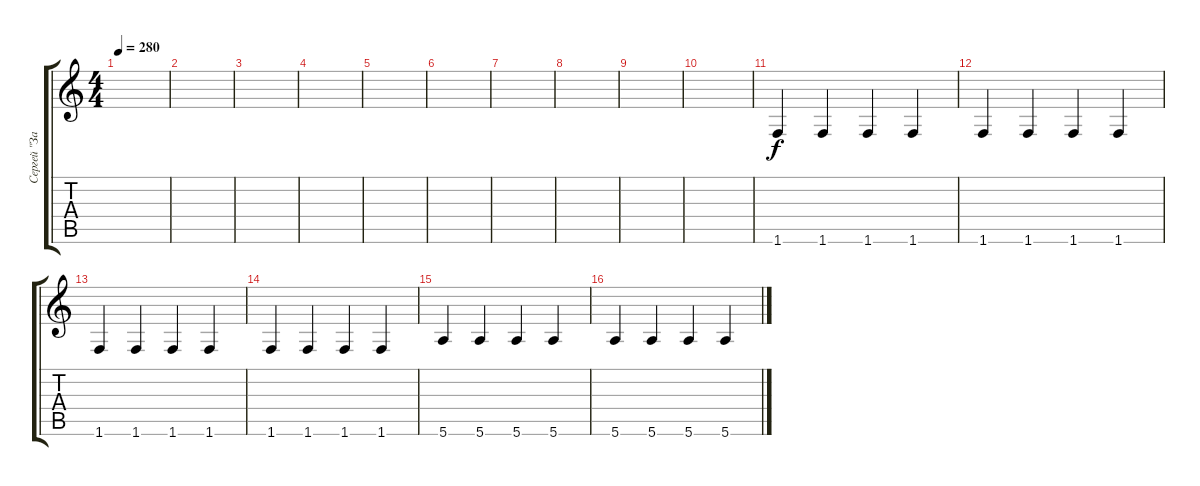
\track ("Сергей \"Захар\" Захаров" "Сергей \"За") {instrument electricbassfinger}
\staff {score tabs}
\tuning (E4 B3 G3 D3 A2 E2) {hide}
\ts (4 4)
\tempo 280
\clef g2
\ks c
|
|
|
|
|
|
|
|
|
|
1.6.4 1.6.4 1.6.4 1.6.4 |
1.6.4 1.6.4 1.6.4 1.6.4 |
1.6.4 1.6.4 1.6.4 1.6.4 |
1.6.4 1.6.4 1.6.4 1.6.4 |
5.6.4 5.6.4 5.6.4 5.6.4 |
5.6.4 5.6.4 5.6.4 5.6.4
